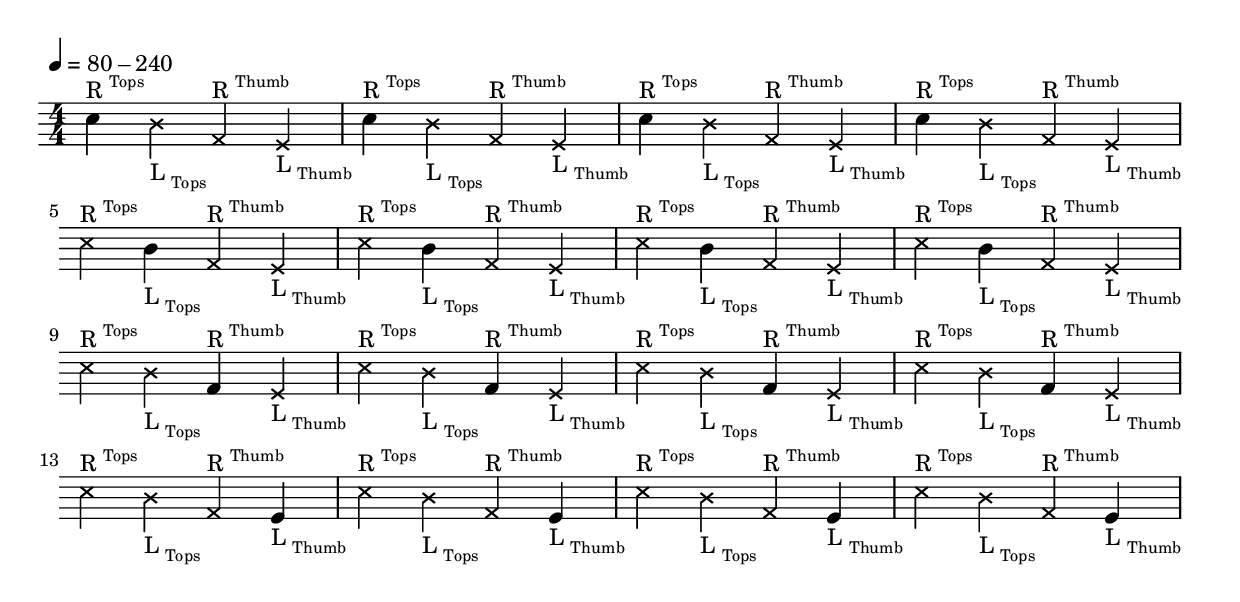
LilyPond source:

\version "2.24.1"
\include "../global.ly"

\layout {
  indent = -3.5
}

\relative {
  \defaultScoreSettings
  \tempo 4 = 80 - 240
  \time 4/4

  \rimNote

  \repeat unfold 4 { \once \defaultNote c''4^\RTopsTop                    b_\LTopsBtm                    f^\RThumbTop                    e_\LThumbBtm } \break
  \repeat unfold 4 {                     c'4^\RTopsTop \once \defaultNote b_\LTopsBtm                    f^\RThumbTop                    e_\LThumbBtm } \break
  \repeat unfold 4 {                     c'4^\RTopsTop                    b_\LTopsBtm \once \defaultNote f^\RThumbTop                    e_\LThumbBtm } \break
  \repeat unfold 4 {                     c'4^\RTopsTop                    b_\LTopsBtm                    f^\RThumbTop \once \defaultNote e_\LThumbBtm } \break

  \resetNoteHead
}